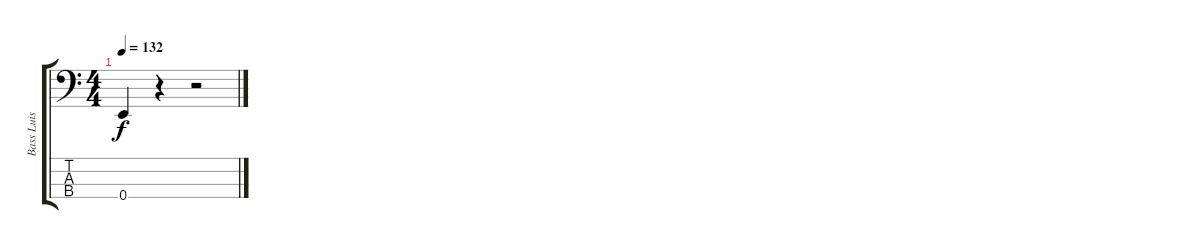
\track ("Bass Luis Mariutti" "Bass Luis ") {instrument electricbassfinger}
\staff {score tabs}
\tuning (G2 D2 A1 E1) {hide}
\ts (4 4)
\tempo 132
\clef f4
\ks c
0.4{t}.4{dy f} r.4 r.2
